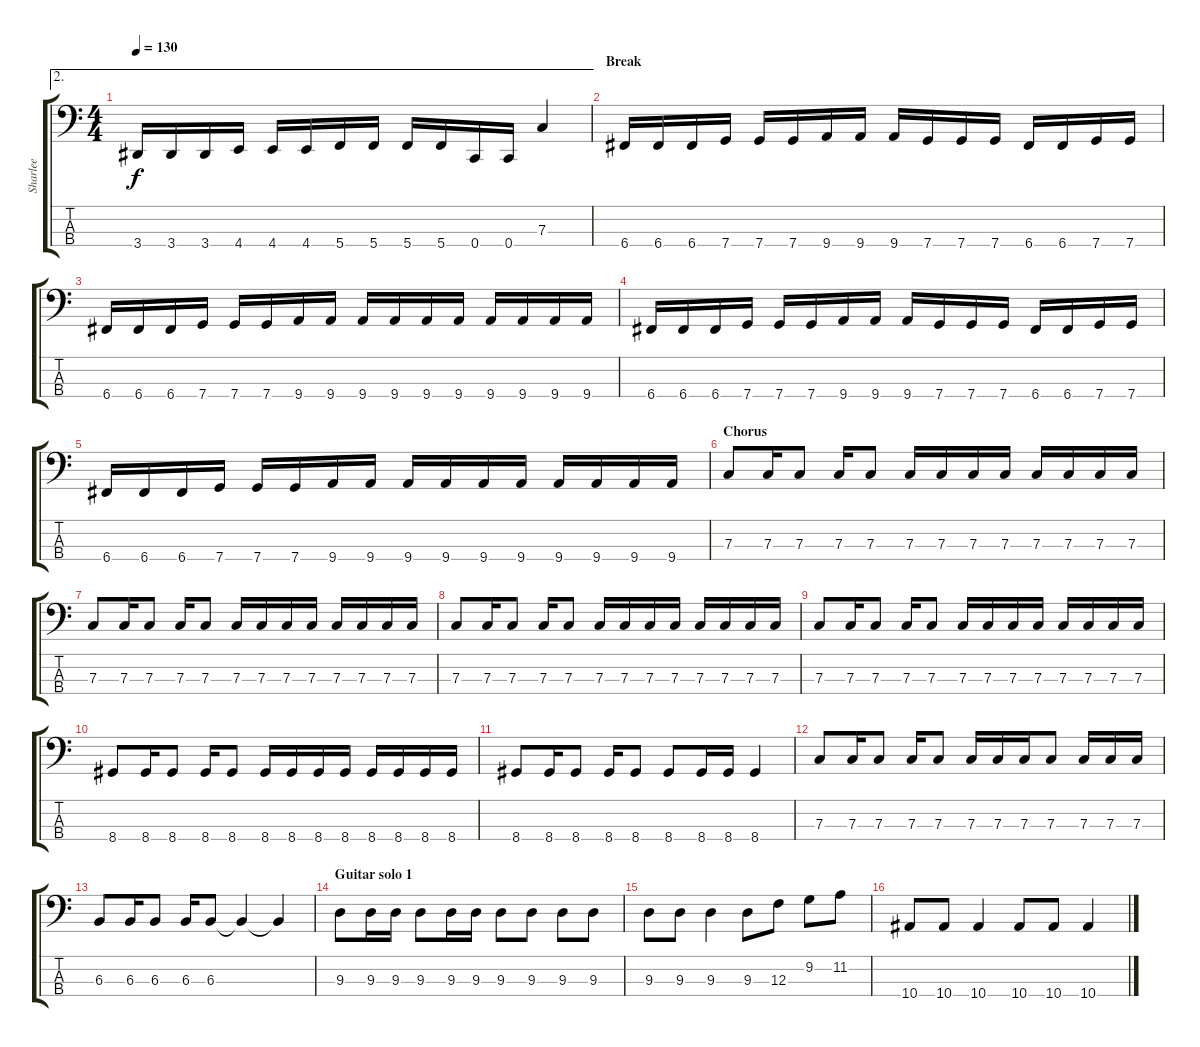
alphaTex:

\track ("Sharlee" "Sharlee") {instrument electricbasspick}
\staff {score tabs}
\tuning (Eb2 Bb1 F1 C1) {hide}
\ae 2
\ts (4 4)
\tempo 130
\clef f4
\ks c
3.4.16{dy f} 3.4.16 3.4.16 4.4.16 4.4.16 4.4.16 5.4.16 5.4.16 5.4.16 5.4.16 0.4.16 0.4.16 7.3.4 |
\section ("" "Break")
6.4.16 6.4.16 6.4.16 7.4.16 7.4.16 7.4.16 9.4.16 9.4.16 9.4.16 7.4.16 7.4.16 7.4.16 6.4.16 6.4.16 7.4.16 7.4.16 |
6.4.16 6.4.16 6.4.16 7.4.16 7.4.16 7.4.16 9.4.16 9.4.16 9.4.16 9.4.16 9.4.16 9.4.16 9.4.16 9.4.16 9.4.16 9.4.16 |
6.4.16 6.4.16 6.4.16 7.4.16 7.4.16 7.4.16 9.4.16 9.4.16 9.4.16 7.4.16 7.4.16 7.4.16 6.4.16 6.4.16 7.4.16 7.4.16 |
6.4.16 6.4.16 6.4.16 7.4.16 7.4.16 7.4.16 9.4.16 9.4.16 9.4.16 9.4.16 9.4.16 9.4.16 9.4.16 9.4.16 9.4.16 9.4.16 |
\section ("" "Chorus")
7.3.8 7.3.16 7.3.8 7.3.16 7.3.8 7.3.16 7.3.16 7.3.16 7.3.16 7.3.16 7.3.16 7.3.16 7.3.16 |
7.3.8 7.3.16 7.3.8 7.3.16 7.3.8 7.3.16 7.3.16 7.3.16 7.3.16 7.3.16 7.3.16 7.3.16 7.3.16 |
7.3.8 7.3.16 7.3.8 7.3.16 7.3.8 7.3.16 7.3.16 7.3.16 7.3.16 7.3.16 7.3.16 7.3.16 7.3.16 |
7.3.8 7.3.16 7.3.8 7.3.16 7.3.8 7.3.16 7.3.16 7.3.16 7.3.16 7.3.16 7.3.16 7.3.16 7.3.16 |
8.4.8 8.4.16 8.4.8 8.4.16 8.4.8 8.4.16 8.4.16 8.4.16 8.4.16 8.4.16 8.4.16 8.4.16 8.4.16 |
8.4.8 8.4.16 8.4.8 8.4.16 8.4.8 8.4.8 8.4.16 8.4.16 8.4.4 |
7.3.8 7.3.16 7.3.8 7.3.16 7.3.8 7.3.16 7.3.16 7.3.16 7.3.8 7.3.16 7.3.16 7.3.16 |
6.3.8 6.3.16 6.3.8 6.3.16 6.3.8 6.3{t}.4 6.3{t}.4 |
\section ("" "Guitar solo 1")
9.3.8 9.3.16 9.3.16 9.3.8 9.3.16 9.3.16 9.3.8 9.3.8 9.3.8 9.3.8 |
9.3.8 9.3.8 9.3.4 9.3.8 12.3.8 9.2.8 11.2.8 |
10.4.8 10.4.8 10.4.4 10.4.8 10.4.8 10.4.4
